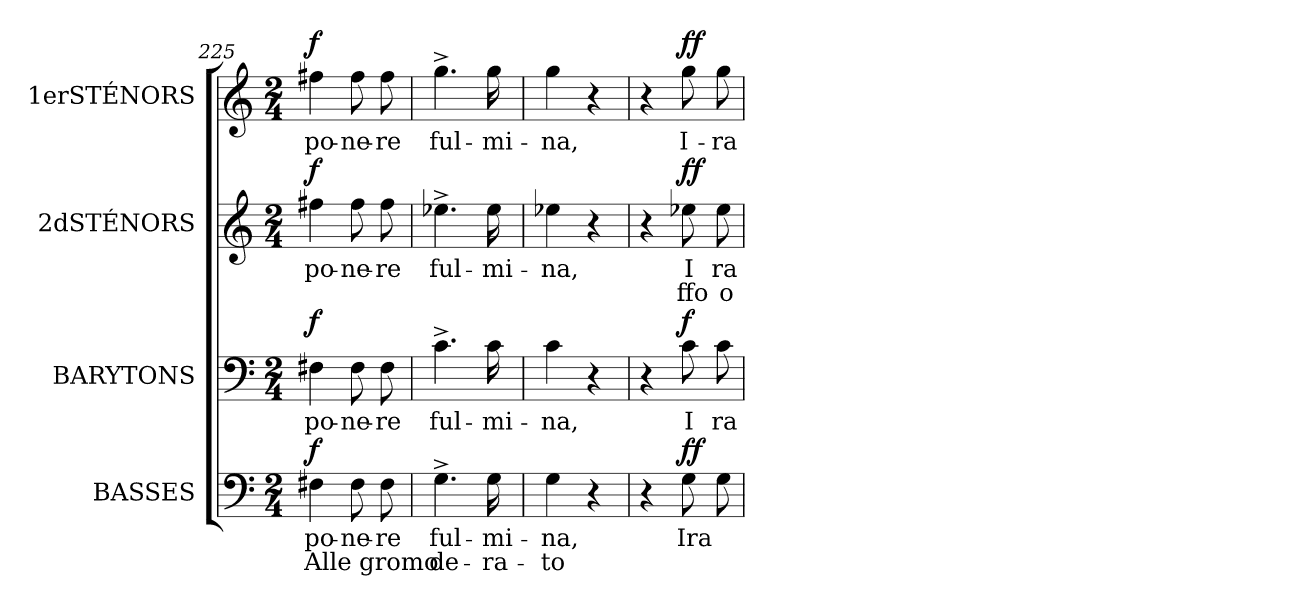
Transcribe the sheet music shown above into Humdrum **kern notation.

**kern	**text	**text	**dynam	**kern	**text	**dynam	**kern	**text	**text	**dynam	**kern	**text	**dynam
*part4	*part4	*part4	*part4	*part3	*part3	*part3	*part2	*part2	*part2	*part2	*part1	*part1	*part1
*staff4	*staff4	*staff4	*staff4	*staff3	*staff3	*staff3	*staff2	*staff2	*staff2	*staff2	*staff1	*staff1	*staff1
*I"BASSES	*	*	*	*I"BARYTONS	*	*	*I"2dSTÉNORS	*	*	*	*I"1erSTÉNORS	*	*
*clefF4	*	*	*	*clefF4	*	*	*clefG2	*	*	*	*clefG2	*	*
*k[]	*	*	*	*k[]	*	*	*k[]	*	*	*	*k[]	*	*
*M2/4	*	*	*	*M2/4	*	*	*M2/4	*	*	*	*M2/4	*	*
=225	=225	=225	=225	=225	=225	=225	=225	=225	=225	=225	=225	=225	=225
!	!	!	!LO:DY:a	!	!	!LO:DY:a	!	!	!	!LO:DY:a	!	!	!LO:DY:a
4F#Xi\	po-	Alle	f	4F#Xi\	po-	f	4ff#Xi\	po-	.	f	4ff#Xi\	po-	f
8F#i\	ne-	--	.	8F#i\	ne-	.	8ff#i\	ne-	.	.	8ff#i\	ne-	.
8F#i\	re	gromo	.	8F#i\	re	.	8ff#i\	re	.	.	8ff#i\	re	.
=226	=226	=226	=226	=226	=226	=226	=226	=226	=226	=226	=226	=226	=226
4.G^>i\	ful-	de-	.	4.c^>i\	ful-	.	4.ee-X^>i\	ful-	.	.	4.gg^>i\	ful-	.
16Gi\	mi-	ra-	.	16ci\	mi-	.	16ee-i\	mi-	.	.	16ggi\	mi-	.
16ryy	.	.	.	16ryy	.	.	16ryy	.	.	.	16ryy	.	.
=227	=227	=227	=227	=227	=227	=227	=227	=227	=227	=227	=227	=227	=227
4Gi\	na,	to	.	4ci\	na,	.	4ee-Xi\	na,	.	.	4ggi\	na,	.
4r	.	.	.	4r	.	.	4r	.	.	.	4r	.	.
!!LO:LB:g=z
=228	=228	=228	=228	=228	=228	=228	=228	=228	=228	=228	=228	=228	=228
4r	.	.	.	4r	.	.	4r	.	.	.	4r	.	.
!	!	!	!LO:DY:a	!	!	!LO:DY:a	!	!	!	!LO:DY:a	!	!	!LO:DY:a
8Gi\	Ira	.	ff	8ci\	I	f	8ee-Xi\	I	ffo	ff	8ggi\	I-	ff
8Gi\	--	.	.	8ci\	ra-	.	8ee-i\	ra-	o	.	8ggi\	ra-	.
=	=	=	=	=	=	=	=	=	=	=	=	=	=
*-	*-	*-	*-	*-	*-	*-	*-	*-	*-	*-	*-	*-	*-
